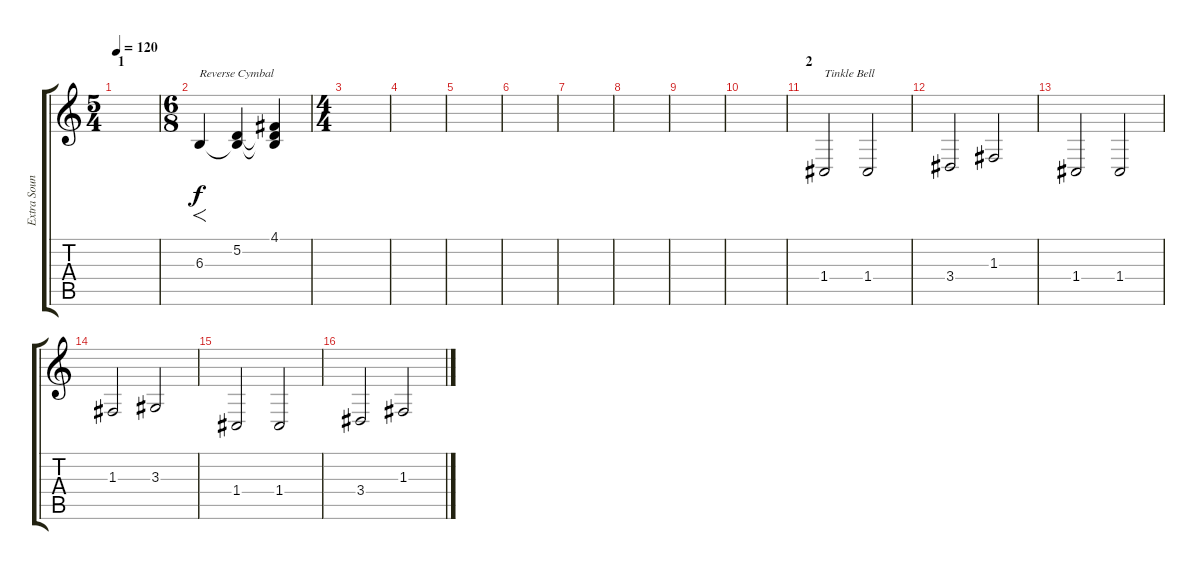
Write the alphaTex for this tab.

\track ("Extra Sounds" "Extra Soun") {instrument breathnoise}
\staff {score tabs}
\tuning (D4 A3 F3 C3 G2 C2) {hide}
\ts (5 4)
\section ("" "1")
\tempo 120
\clef g2
\ks c
|
\ts (6 8)
6.3.4{f txt "Reverse Cymbal" volume 9 instrument reversecymbal} (5.2 6.3{t}).4 (4.1 5.2{t} 6.3{t}).4 |
\ts (4 4)
|
|
|
|
|
|
|
|
\section ("" "2")
1.4.2{txt "Tinkle Bell" volume 13 instrument tinklebell} 1.4.2 |
3.4.2 1.3.2 |
1.4.2 1.4.2 |
1.3.2 3.3.2 |
1.4.2 1.4.2 |
3.4.2 1.3.2
